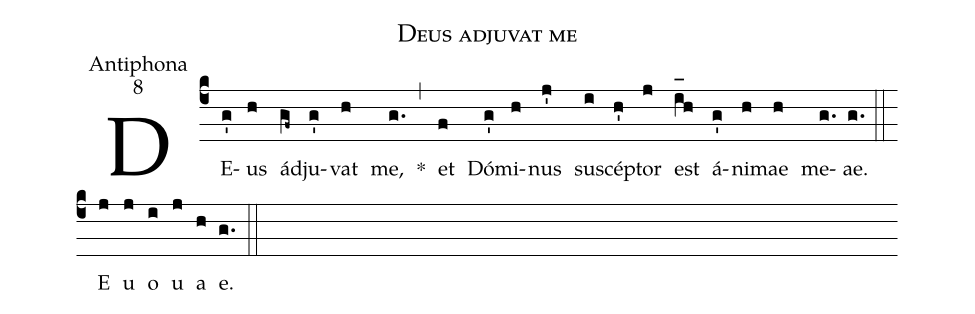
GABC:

name:Deus adjuvat me;
office-part:Antiphona;
mode:8;
%%
(c4) DE(g')us(h) ád(gf~)ju(g')vat(h) me,(g.) *(,) et(f) Dó(g')mi(h)nus(j') sus(i)cé(h')ptor(j) est(i_[oh:h]h) <nlba>á(g')ni(h)mae</nlba>(h) me(g.)ae.(g.) (::) <eu>E(j) u(j) o(i) u(j) a(h) e.</eu>(g.) (::)
